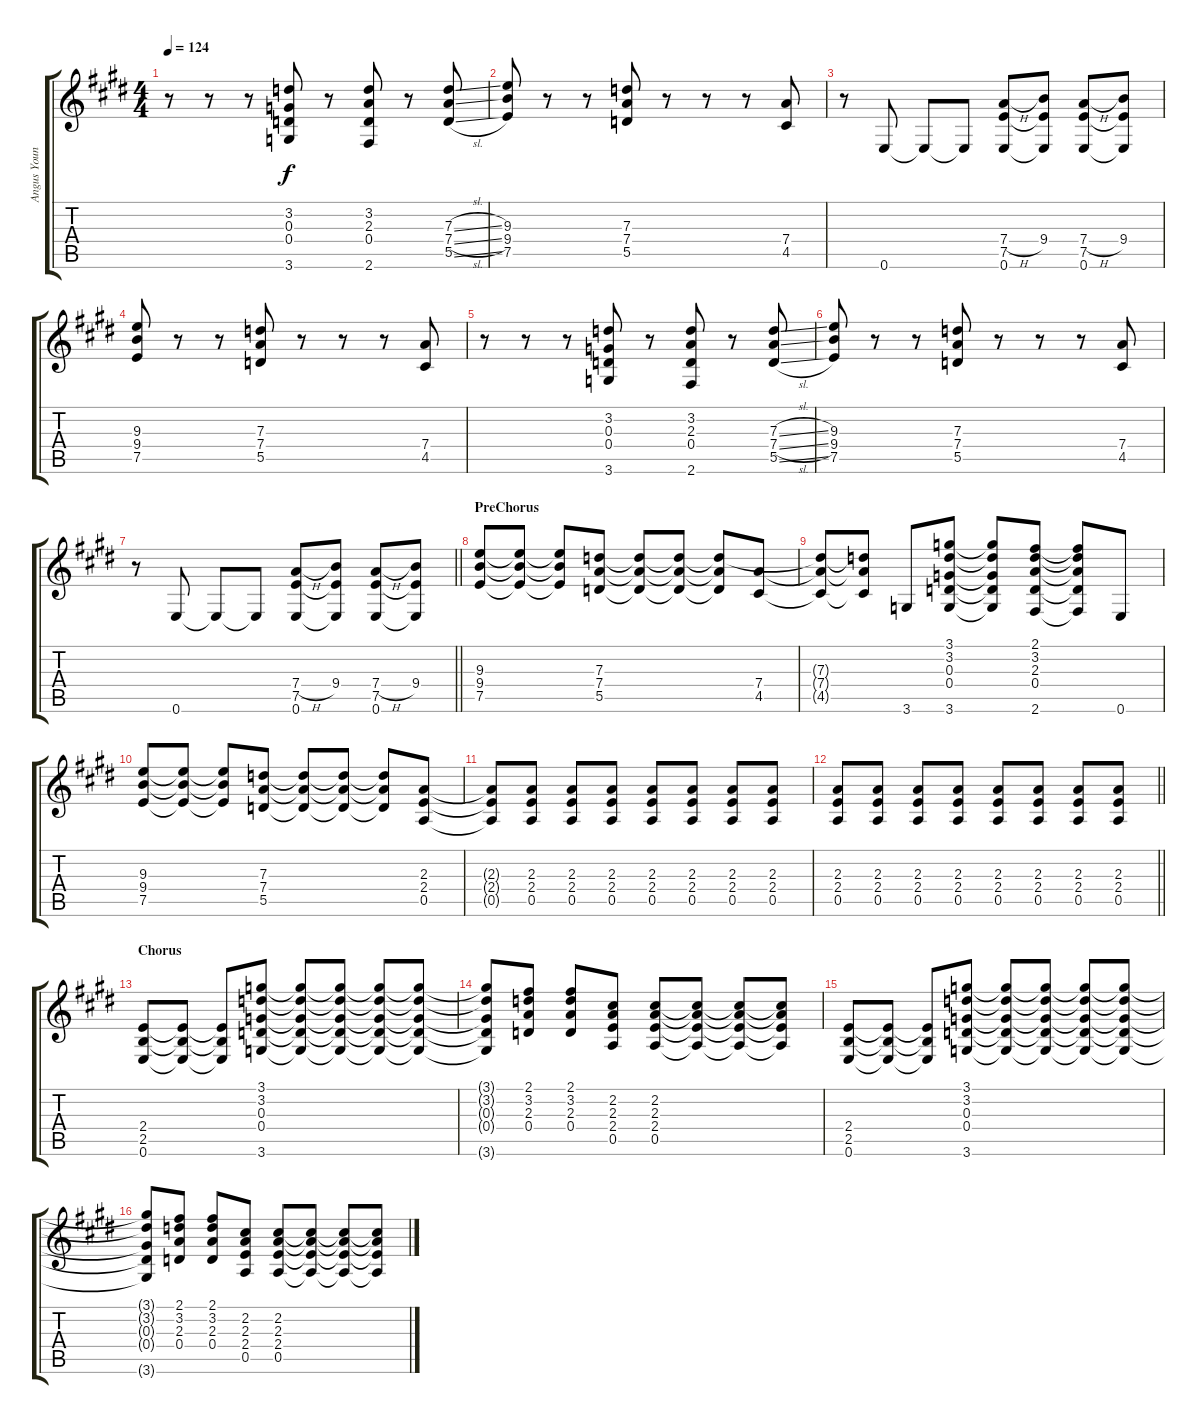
\track ("Angus Young (Lead Guitar)" "Angus Youn") {instrument overdrivenguitar}
\staff {score tabs}
\tuning (E4 B3 G3 D3 A2 E2) {hide}
\ts (4 4)
\tempo 124
\clef g2
\ks e
r.8{dy f} r.8 r.8 (3.2 0.3 0.4 3.6).8 r.8 (3.2 2.3 0.4 2.6).8 r.8 (7.3{sl} 7.4{sl} 5.5{sl}).8 |
(9.3 9.4 7.5).8 r.8 r.8 (7.3 7.4 5.5).8 r.8 r.8 r.8 (7.4 4.5).8 |
r.8 0.6.8 0.6{t}.8 0.6{t}.8 (7.4{h} 7.5 0.6).8 (9.4 7.5{t} 0.6{t}).8 (7.4{h} 7.5 0.6).8 (9.4 7.5{t} 0.6{t}).8 |
(9.3 9.4 7.5).8 r.8 r.8 (7.3 7.4 5.5).8 r.8 r.8 r.8 (7.4 4.5).8 |
r.8 r.8 r.8 (3.2 0.3 0.4 3.6).8 r.8 (3.2 2.3 0.4 2.6).8 r.8 (7.3{sl} 7.4{sl} 5.5{sl}).8 |
(9.3 9.4 7.5).8 r.8 r.8 (7.3 7.4 5.5).8 r.8 r.8 r.8 (7.4 4.5).8 |
\barLineRight lightlight
r.8 0.6.8 0.6{t}.8 0.6{t}.8 (7.4{h} 7.5 0.6).8 (9.4 7.5{t} 0.6{t}).8 (7.4{h} 7.5 0.6).8 (9.4 7.5{t} 0.6{t}).8 |
\section ("" "PreChorus")
(9.3 9.4 7.5).8 (9.3{t} 9.4{t} 7.5{t}).8 (9.3{t} 9.4{t} 7.5{t}).8 (7.3 7.4 5.5).8 (7.3{t} 7.4{t} 5.5{t}).8 (7.3{t} 7.4{t} 5.5{t}).8 (7.3{t} 7.4{t} 5.5{t}).8 (7.4 4.5).8 |
(7.3{t} 7.4{t} 4.5{t}).8 (7.3{t} 7.4{t} 4.5{t}).8 3.6.8 (3.1 3.2 0.3 0.4 3.6).8 (3.1{t} 3.2{t} 0.3{t} 0.4{t} 3.6{t}).8 (2.1 3.2 2.3 0.4 2.6).8 (2.1{t} 3.2{t} 2.3{t} 0.4{t} 2.6{t}).8 0.6.8 |
(9.3 9.4 7.5).8 (9.3{t} 9.4{t} 7.5{t}).8 (9.3{t} 9.4{t} 7.5{t}).8 (7.3 7.4 5.5).8 (7.3{t} 7.4{t} 5.5{t}).8 (7.3{t} 7.4{t} 5.5{t}).8 (7.3{t} 7.4{t} 5.5{t}).8 (2.3 2.4 0.5).8 |
(2.3{t} 2.4{t} 0.5{t}).8 (2.3 2.4 0.5).8 (2.3 2.4 0.5).8 (2.3 2.4 0.5).8 (2.3 2.4 0.5).8 (2.3 2.4 0.5).8 (2.3 2.4 0.5).8 (2.3 2.4 0.5).8 |
\barLineRight lightlight
(2.3 2.4 0.5).8 (2.3 2.4 0.5).8 (2.3 2.4 0.5).8 (2.3 2.4 0.5).8 (2.3 2.4 0.5).8 (2.3 2.4 0.5).8 (2.3 2.4 0.5).8 (2.3 2.4 0.5).8 |
\section ("" "Chorus")
(2.4 2.5 0.6).8 (2.4{t} 2.5{t} 0.6{t}).8 (2.4{t} 2.5{t} 0.6{t}).8 (3.1 3.2 0.3 0.4 3.6).8 (3.1{t} 3.2{t} 0.3{t} 0.4{t} 3.6{t}).8 (3.1{t} 3.2{t} 0.3{t} 0.4{t} 3.6{t}).8 (3.1{t} 3.2{t} 0.3{t} 0.4{t} 3.6{t}).8 (3.1{t} 3.2{t} 0.3{t} 0.4{t} 3.6{t}).8 |
(3.1{t} 3.2{t} 0.3{t} 0.4{t} 3.6{t}).8 (2.1 3.2 2.3 0.4).8 (2.1 3.2 2.3 0.4).8 (2.2 2.3 2.4 0.5).8 (2.2 2.3 2.4 0.5).8 (2.2{t} 2.3{t} 2.4{t} 0.5{t}).8 (2.2{t} 2.3{t} 2.4{t} 0.5{t}).8 (2.2{t} 2.3{t} 2.4{t} 0.5{t}).8 |
(2.4 2.5 0.6).8 (2.4{t} 2.5{t} 0.6{t}).8 (2.4{t} 2.5{t} 0.6{t}).8 (3.1 3.2 0.3 0.4 3.6).8 (3.1{t} 3.2{t} 0.3{t} 0.4{t} 3.6{t}).8 (3.1{t} 3.2{t} 0.3{t} 0.4{t} 3.6{t}).8 (3.1{t} 3.2{t} 0.3{t} 0.4{t} 3.6{t}).8 (3.1{t} 3.2{t} 0.3{t} 0.4{t} 3.6{t}).8 |
(3.1{t} 3.2{t} 0.3{t} 0.4{t} 3.6{t}).8 (2.1 3.2 2.3 0.4).8 (2.1 3.2 2.3 0.4).8 (2.2 2.3 2.4 0.5).8 (2.2 2.3 2.4 0.5).8 (2.2{t} 2.3{t} 2.4{t} 0.5{t}).8 (2.2{t} 2.3{t} 2.4{t} 0.5{t}).8 (2.2{t} 2.3{t} 2.4{t} 0.5{t}).8
